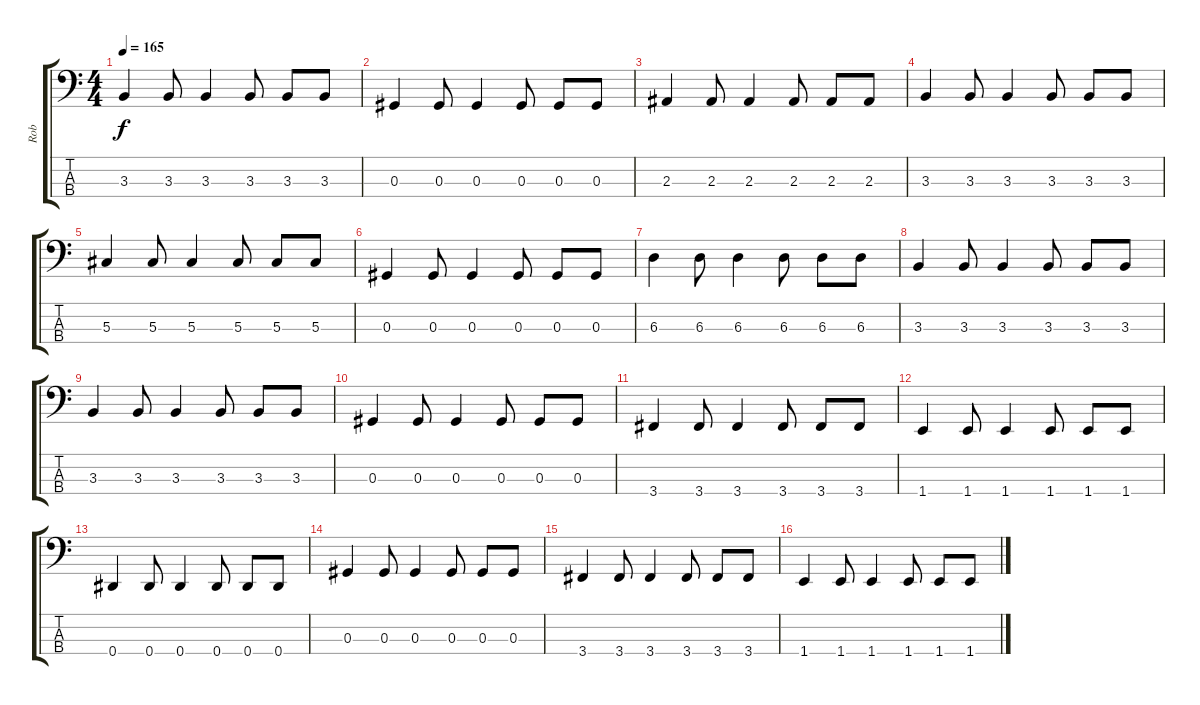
\track ("Rob" "Rob") {instrument electricbassfinger}
\staff {score tabs}
\tuning (Gb2 Db2 Ab1 Eb1) {hide}
\ts (4 4)
\tempo 165
\clef f4
\ks c
3.3.4{dy f} 3.3.8 3.3.4 3.3.8 3.3.8 3.3.8 |
0.3.4 0.3.8 0.3.4 0.3.8 0.3.8 0.3.8 |
2.3.4 2.3.8 2.3.4 2.3.8 2.3.8 2.3.8 |
3.3.4 3.3.8 3.3.4 3.3.8 3.3.8 3.3.8 |
5.3.4 5.3.8 5.3.4 5.3.8 5.3.8 5.3.8 |
0.3.4 0.3.8 0.3.4 0.3.8 0.3.8 0.3.8 |
6.3.4 6.3.8 6.3.4 6.3.8 6.3.8 6.3.8 |
3.3.4 3.3.8 3.3.4 3.3.8 3.3.8 3.3.8 |
3.3.4 3.3.8 3.3.4 3.3.8 3.3.8 3.3.8 |
0.3.4 0.3.8 0.3.4 0.3.8 0.3.8 0.3.8 |
3.4.4 3.4.8 3.4.4 3.4.8 3.4.8 3.4.8 |
1.4.4 1.4.8 1.4.4 1.4.8 1.4.8 1.4.8 |
0.4.4 0.4.8 0.4.4 0.4.8 0.4.8 0.4.8 |
0.3.4 0.3.8 0.3.4 0.3.8 0.3.8 0.3.8 |
3.4.4 3.4.8 3.4.4 3.4.8 3.4.8 3.4.8 |
1.4.4 1.4.8 1.4.4 1.4.8 1.4.8 1.4.8
